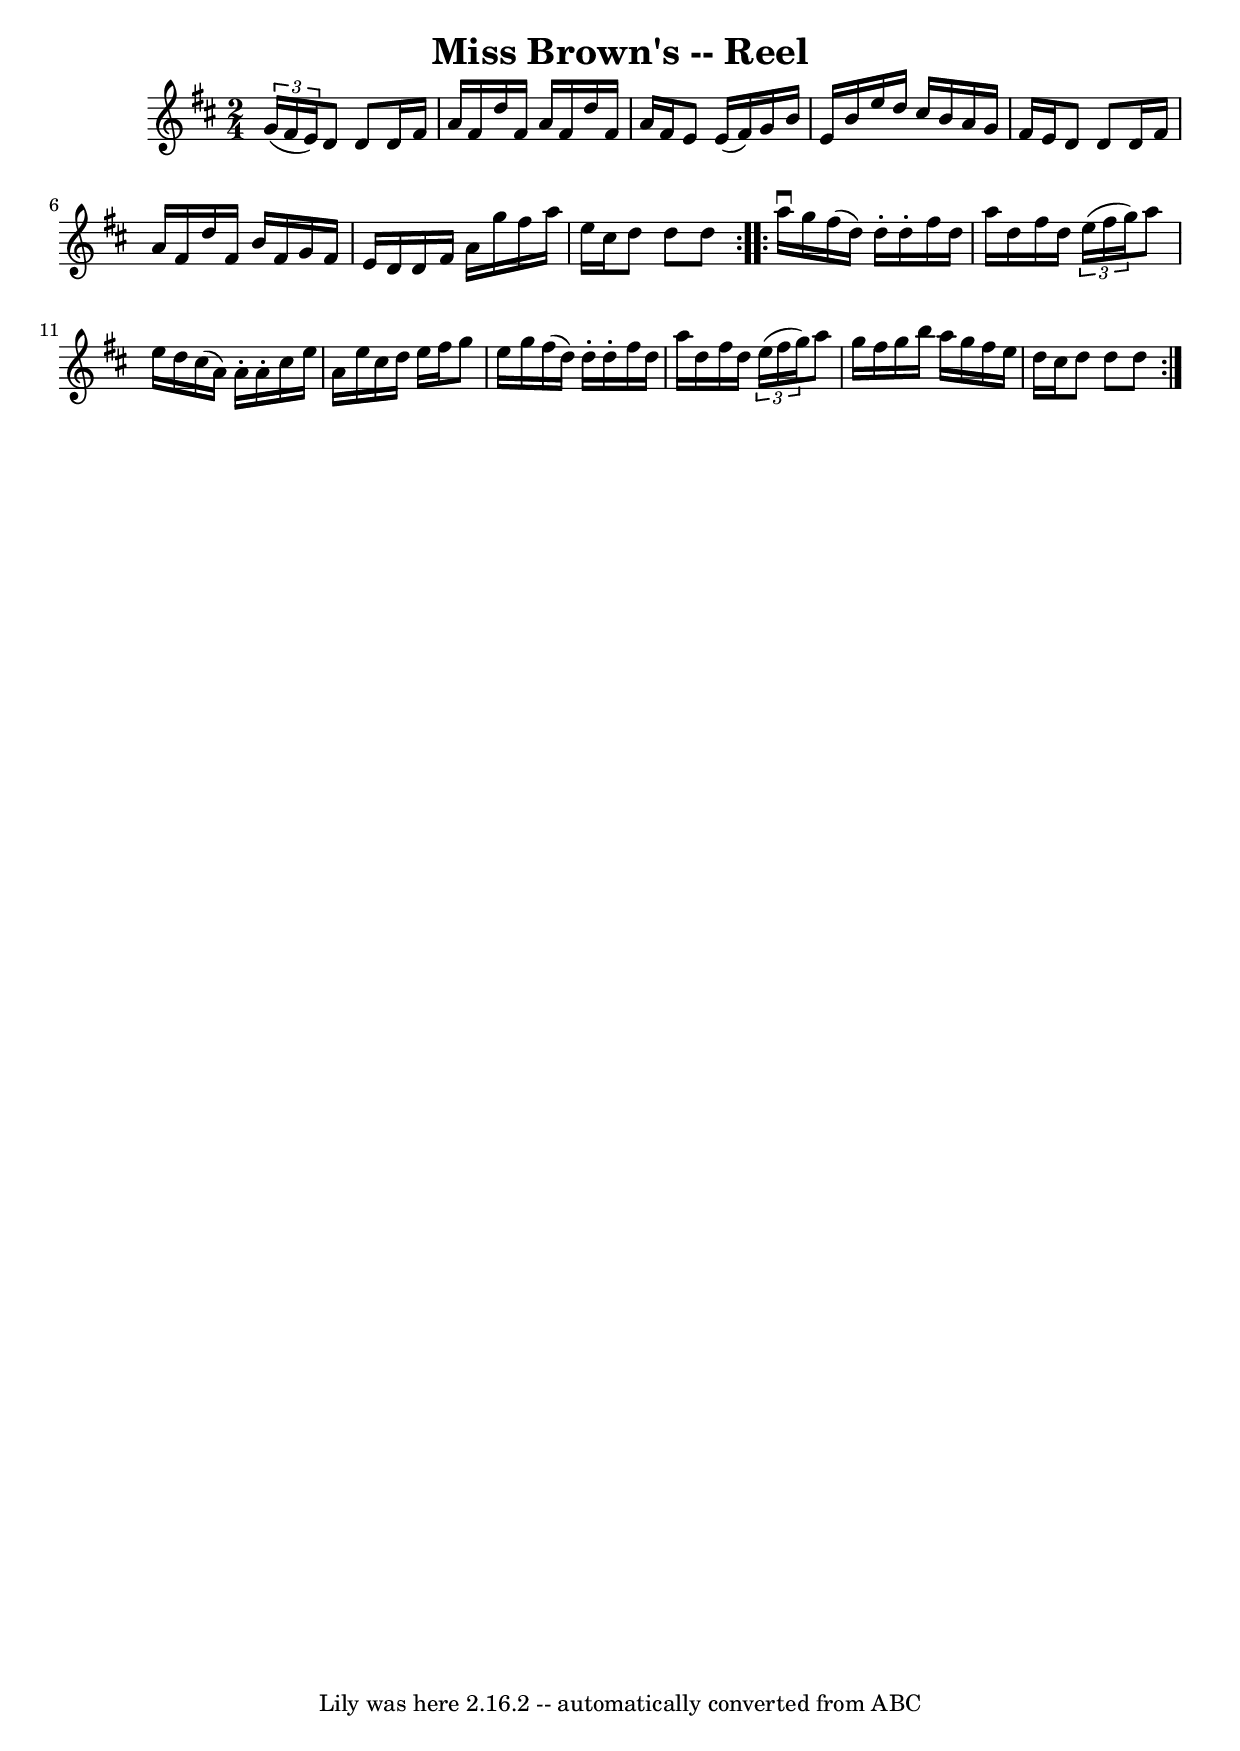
\version "2.16.2"
\include "Mammoth.ily"
\header {
  %% book = "Ryan's Mammoth Collection"
  crossRefNumber = "1"
  footnotes = ""
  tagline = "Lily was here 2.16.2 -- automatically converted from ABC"
  title = "Miss Brown's -- Reel"

}
voicedefault =  {



  \repeat volta 2 {

    \time 2/4 
    \key d \major   \times 2/3 { g'16 (fis'16 e'16) 
			       } |
    
    d'8 d'8 d'16 fis'16 a'16 fis'16  |
    d''16 fis'16    
    a'16 fis'16 d''16 fis'16 a'16 fis'16  |
    e'8 e'16 (
    fis'16) g'16 b'16 e'16 b'16  |
    e''16 d''16 cis''16 
    b'16 a'16 g'16 fis'16 e'16  |
    d'8 d'8 d'16    
    fis'16 a'16 fis'16  |
    d''16 fis'16 b'16 fis'16 g'16  
    fis'16 e'16 d'16  |
    d'16 fis'16 a'16 g''16 fis''16 
    a''16 e''16 cis''16  |
    d''8 d''8 d''8  

  } 
  \repeat volta 2 {
    a''16^\downbow g''16  |
    fis''16 (d''16  
    -) d''16 -. d''16 -. fis''16 d''16 a''16 d''16  |
    
    fis''16 d''16    \times 2/3 { e''16 (fis''16 g''16) 
				} a''8    
    e''16 d''16  |
    cis''16 (a'16) a'16 -. a'16 -. cis''16   
    e''16 a'16 e''16  |
    cis''16 d''16 e''16 fis''16    
    g''8 e''16 g''16  |
    fis''16 (d''16) d''16 -. d''16 
    -. fis''16 d''16 a''16 d''16  |
    fis''16 d''16    
    \times 2/3 { e''16 (fis''16 g''16) 
	       } a''8 g''16 fis''16  
    |
    g''16 b''16 a''16 g''16 fis''16 e''16 d''16    
    cis''16  |
    d''8 d''8 d''8  
  }   

}

\score{
  <<

    \context Staff="default"
    {
      \voicedefault 
      
    }

  >>
  \layout {
    
  }
  \midi {
  }

}
